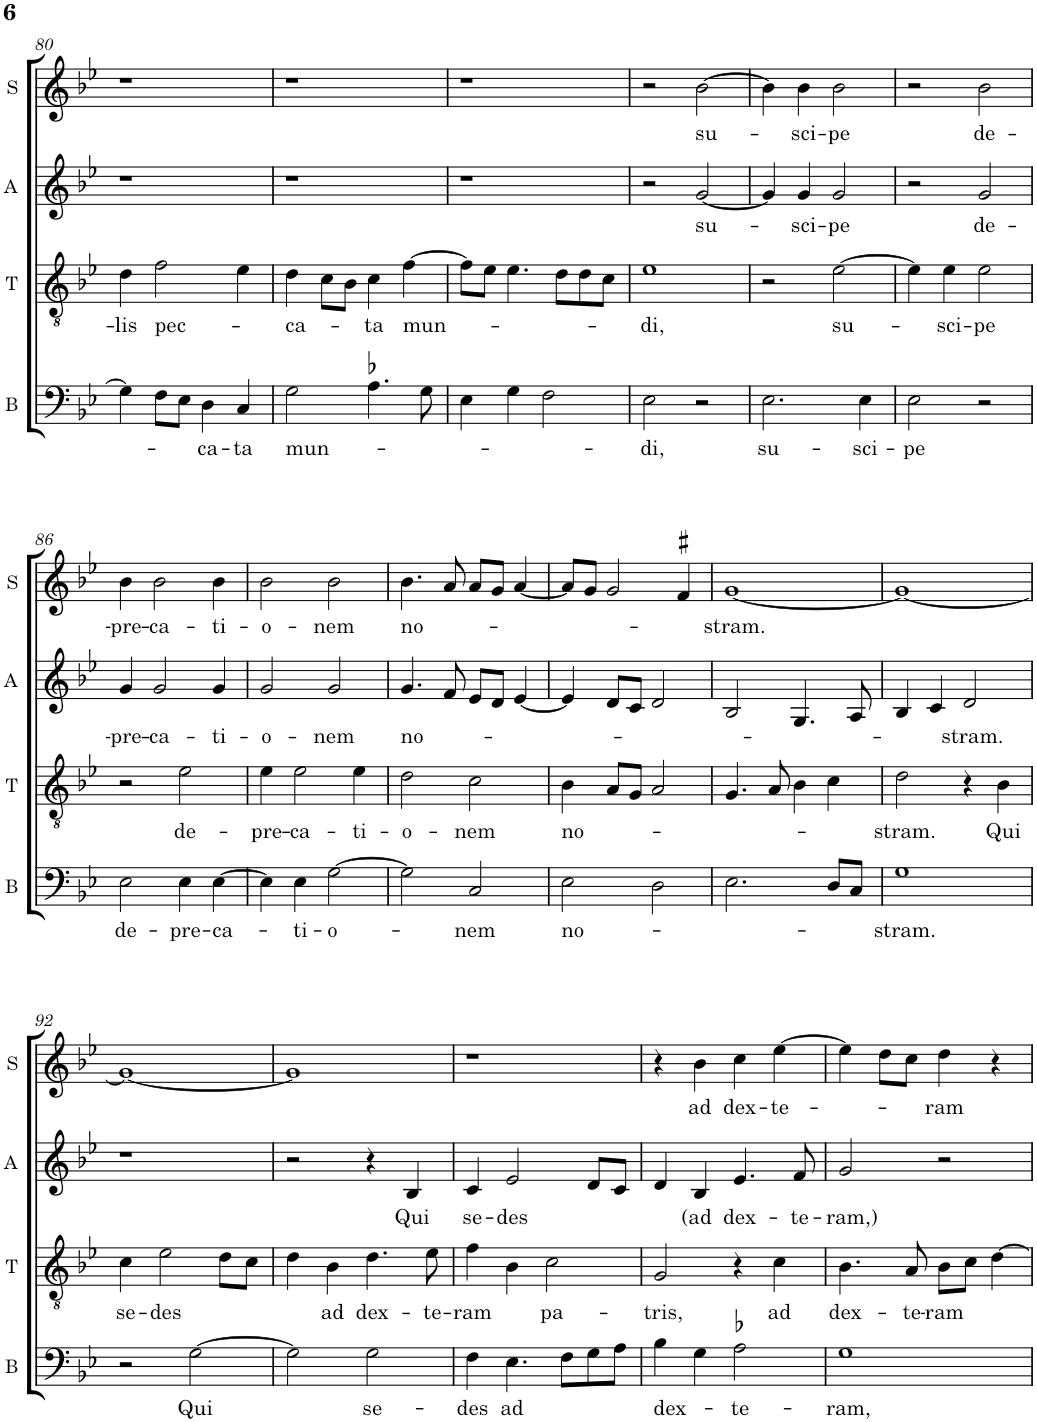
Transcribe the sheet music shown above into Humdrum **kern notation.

**kern	**text	**kern	**text	**kern	**text	**kern	**text
*part4	*part4	*part3	*part3	*part2	*part2	*part1	*part1
*staff4	*staff4	*staff3	*staff3	*staff2	*staff2	*staff1	*staff1
*I"B	*	*I"T	*	*I"A	*	*I"S	*
*I'B	*	*I'T	*	*I'A	*	*I'S	*
!!LO:PB:g=z
*clefF4	*	*clefGv2	*	*clefG2	*	*clefG2	*
*	*	*	*	*	*	*Trd4c7	*
*k[b-e-]	*	*k[b-e-]	*	*k[b-e-]	*	*k[b-e-]	*
*B-:	*	*B-:	*	*B-:	*	*B-:	*
*M2/2	*	*M2/2	*	*M2/2	*	*M2/2	*
*met(c|)	*	*met(c|)	*	*met(c|)	*	*met(c|)	*
=80	=80	=80	=80	=80	=80	=80	=80
!	!	!	!LO:LY:b	!	!	!	!
4G\]	.	4d\	-lis	1r	.	1r	.
!	!	!	!LO:LY:b	!	!	!	!
8F\L	.	2f\	pec-	.	.	.	.
8E-\J	.	.	.	.	.	.	.
!	!LO:LY:b	!	!	!	!	!	!
4D\	-ca-	.	.	.	.	.	.
!	!LO:LY:b	!	!	!	!	!	!
4C/	-ta	4e-\	.	.	.	.	.
=81	=81	=81	=81	=81	=81	=81	=81
!	!LO:LY:b	!	!LO:LY:b	!	!	!	!
2G\	mun-	4d\	-ca-	1r	.	1r	.
.	.	8c\L	.	.	.	.	.
.	.	8B-\J	.	.	.	.	.
!	!	!	!LO:LY:b	!	!	!	!
4.A-X\	.	4c\	-ta	.	.	.	.
!	!	!	!LO:LY:b	!	!	!	!
.	.	[4f\	mun-	.	.	.	.
8G\	.	.	.	.	.	.	.
=82	=82	=82	=82	=82	=82	=82	=82
4E-\	.	8f\L]	.	1r	.	1r	.
.	.	8e-\J	.	.	.	.	.
4G\	.	4.e-\	.	.	.	.	.
2F\	.	.	.	.	.	.	.
.	.	8d\L	.	.	.	.	.
.	.	8d\	.	.	.	.	.
.	.	8c\J	.	.	.	.	.
=83	=83	=83	=83	=83	=83	=83	=83
!	!LO:LY:b	!	!LO:LY:b	!	!	!	!
2E-\	-di,	1e-	-di,	2r	.	2r	.
!	!	!	!	!	!LO:LY:b	!	!LO:LY:b
2r	.	.	.	[2g/	su-	[2b-\	su-
=84	=84	=84	=84	=84	=84	=84	=84
!	!LO:LY:b	!	!	!	!	!	!
2.E-\	su-	2r	.	4g/]	.	4b-\]	.
!	!	!	!	!	!LO:LY:b	!	!LO:LY:b
.	.	.	.	4g/	-sci-	4b-\	-sci-
!	!	!	!LO:LY:b	!	!LO:LY:b	!	!LO:LY:b
.	.	[2e-\	su-	2g/	-pe	2b-\	-pe
!	!LO:LY:b	!	!	!	!	!	!
4E-\	-sci-	.	.	.	.	.	.
=85	=85	=85	=85	=85	=85	=85	=85
!	!LO:LY:b	!	!	!	!	!	!
2E-\	-pe	4e-\]	.	2r	.	2r	.
!	!	!	!LO:LY:b	!	!	!	!
.	.	4e-\	-sci-	.	.	.	.
!	!	!	!LO:LY:b	!	!LO:LY:b	!	!LO:LY:b
2r	.	2e-\	-pe	2g/	de-	2b-\	de-
!!LO:LB:g=z
=86	=86	=86	=86	=86	=86	=86	=86
!	!LO:LY:b	!	!	!	!LO:LY:b	!	!LO:LY:b
2E-\	de-	2r	.	4g/	-pre-	4b-\	-pre-
!	!	!	!	!	!LO:LY:b	!	!LO:LY:b
.	.	.	.	2g/	-ca-	2b-\	-ca-
!	!LO:LY:b	!	!LO:LY:b	!	!	!	!
4E-\	-pre-	2e-\	de-	.	.	.	.
!	!LO:LY:b	!	!	!	!LO:LY:b	!	!LO:LY:b
[4E-\	-ca-	.	.	4g/	-ti-	4b-\	-ti-
=87	=87	=87	=87	=87	=87	=87	=87
!	!	!	!LO:LY:b	!	!LO:LY:b	!	!LO:LY:b
4E-\]	.	4e-\	-pre-	2g/	-o-	2b-\	-o-
!	!LO:LY:b	!	!LO:LY:b	!	!	!	!
4E-\	-ti-	2e-\	-ca-	.	.	.	.
!	!LO:LY:b	!	!	!	!LO:LY:b	!	!LO:LY:b
[2G\	-o-	.	.	2g/	-nem	2b-\	-nem
!	!	!	!LO:LY:b	!	!	!	!
.	.	4e-\	-ti-	.	.	.	.
=88	=88	=88	=88	=88	=88	=88	=88
!	!	!	!LO:LY:b	!	!LO:LY:b	!	!LO:LY:b
2G\]	.	2d\	-o-	4.g/	no-	4.b-\	no-
.	.	.	.	8f/	.	8a/	.
!	!LO:LY:b	!	!LO:LY:b	!	!	!	!
2C/	-nem	2c\	-nem	8e-/L	.	8a/L	.
.	.	.	.	8d/J	.	8g/J	.
.	.	.	.	[4e-/	.	[4a/	.
=89	=89	=89	=89	=89	=89	=89	=89
!	!LO:LY:b	!	!LO:LY:b	!	!	!	!
2E-\	no-	4B-\	no-	4e-/]	.	8a/L]	.
.	.	.	.	.	.	8g/J	.
.	.	8A/L	.	8d/L	.	2g/	.
.	.	8G/J	.	8c/J	.	.	.
2D\	.	2A/	.	2d/	.	.	.
.	.	.	.	.	.	4f#X/	.
=90	=90	=90	=90	=90	=90	=90	=90
!	!	!	!	!	!	!	!LO:LY:b
2.E-\	.	4.G/	.	2B-/	.	[1g	-stram.
.	.	8A/	.	.	.	.	.
.	.	4B-\	.	4.G/	.	.	.
8D/L	.	4c\	.	.	.	.	.
8C/J	.	.	.	8A/	.	.	.
=91	=91	=91	=91	=91	=91	=91	=91
!	!LO:LY:b	!	!LO:LY:b	!	!	!	!
1G	-stram.	2d\	-stram.	4B-/	.	1g_	.
.	.	.	.	4c/	.	.	.
!	!	!	!	!	!LO:LY:b	!	!
.	.	4r	.	2d/	-stram.	.	.
!	!	!	!LO:LY:b	!	!	!	!
.	.	4B-\	Qui	.	.	.	.
!!LO:LB:g=z
=92	=92	=92	=92	=92	=92	=92	=92
!	!	!	!LO:LY:b	!	!	!	!
2r	.	4c\	se-	1r	.	1g_	.
!	!	!	!LO:LY:b	!	!	!	!
.	.	2e-\	-des	.	.	.	.
!	!LO:LY:b	!	!	!	!	!	!
[2G\	Qui	.	.	.	.	.	.
.	.	8d\L	.	.	.	.	.
.	.	8c\J	.	.	.	.	.
=93	=93	=93	=93	=93	=93	=93	=93
2G\]	.	4d\	.	2r	.	1g]	.
!	!	!	!LO:LY:b	!	!	!	!
.	.	4B-\	ad	.	.	.	.
!	!LO:LY:b	!	!LO:LY:b	!	!	!	!
2G\	se-	4.d\	dex-	4r	.	.	.
!	!	!	!	!	!LO:LY:b	!	!
.	.	.	.	4B-/	Qui	.	.
!	!	!	!LO:LY:b	!	!	!	!
.	.	8e-\	-te-	.	.	.	.
=94	=94	=94	=94	=94	=94	=94	=94
!	!LO:LY:b	!	!LO:LY:b	!	!LO:LY:b	!	!
4F\	-des	4f\	-ram	4c/	se-	1r	.
!	!LO:LY:b	!	!	!	!LO:LY:b	!	!
4.E-\	ad	4B-\	.	2e-/	-des	.	.
!	!	!	!LO:LY:b	!	!	!	!
.	.	2c\	pa-	.	.	.	.
8F\L	.	.	.	.	.	.	.
8G\	.	.	.	8d/L	.	.	.
8A\J	.	.	.	8c/J	.	.	.
=95	=95	=95	=95	=95	=95	=95	=95
!	!LO:LY:b	!	!LO:LY:b	!	!	!	!
4B-\	dex-	2G/	-tris,	4d/	.	4r	.
!	!	!	!	!	!LO:LY:b	!	!LO:LY:b
4G\	.	.	.	4B-/	(ad	4b-\	ad
!	!LO:LY:b	!	!	!	!LO:LY:b	!	!LO:LY:b
2A-X\	-te-	4r	.	4.e-/	dex-	4cc\	dex-
!	!	!	!LO:LY:b	!	!	!	!LO:LY:b
.	.	4c\	ad	.	.	[4ee-\	-te-
!	!	!	!	!	!LO:LY:b	!	!
.	.	.	.	8f/	-te-	.	.
=96	=96	=96	=96	=96	=96	=96	=96
!	!LO:LY:b	!	!LO:LY:b	!	!LO:LY:b	!	!
1G	-ram,	4.B-\	dex-	2g/	-ram,)	4ee-\]	.
.	.	.	.	.	.	8dd\L	.
!	!	!	!LO:LY:b	!	!	!	!
.	.	8A/	-te-	.	.	8cc\J	.
!	!	!	!LO:LY:b	!	!	!	!LO:LY:b
.	.	8B-\L	-ram	2r	.	4dd\	-ram
.	.	8c\J	.	.	.	.	.
.	.	[4d\	.	.	.	4r	.
=	=	=	=	=	=	=	=
*-	*-	*-	*-	*-	*-	*-	*-
